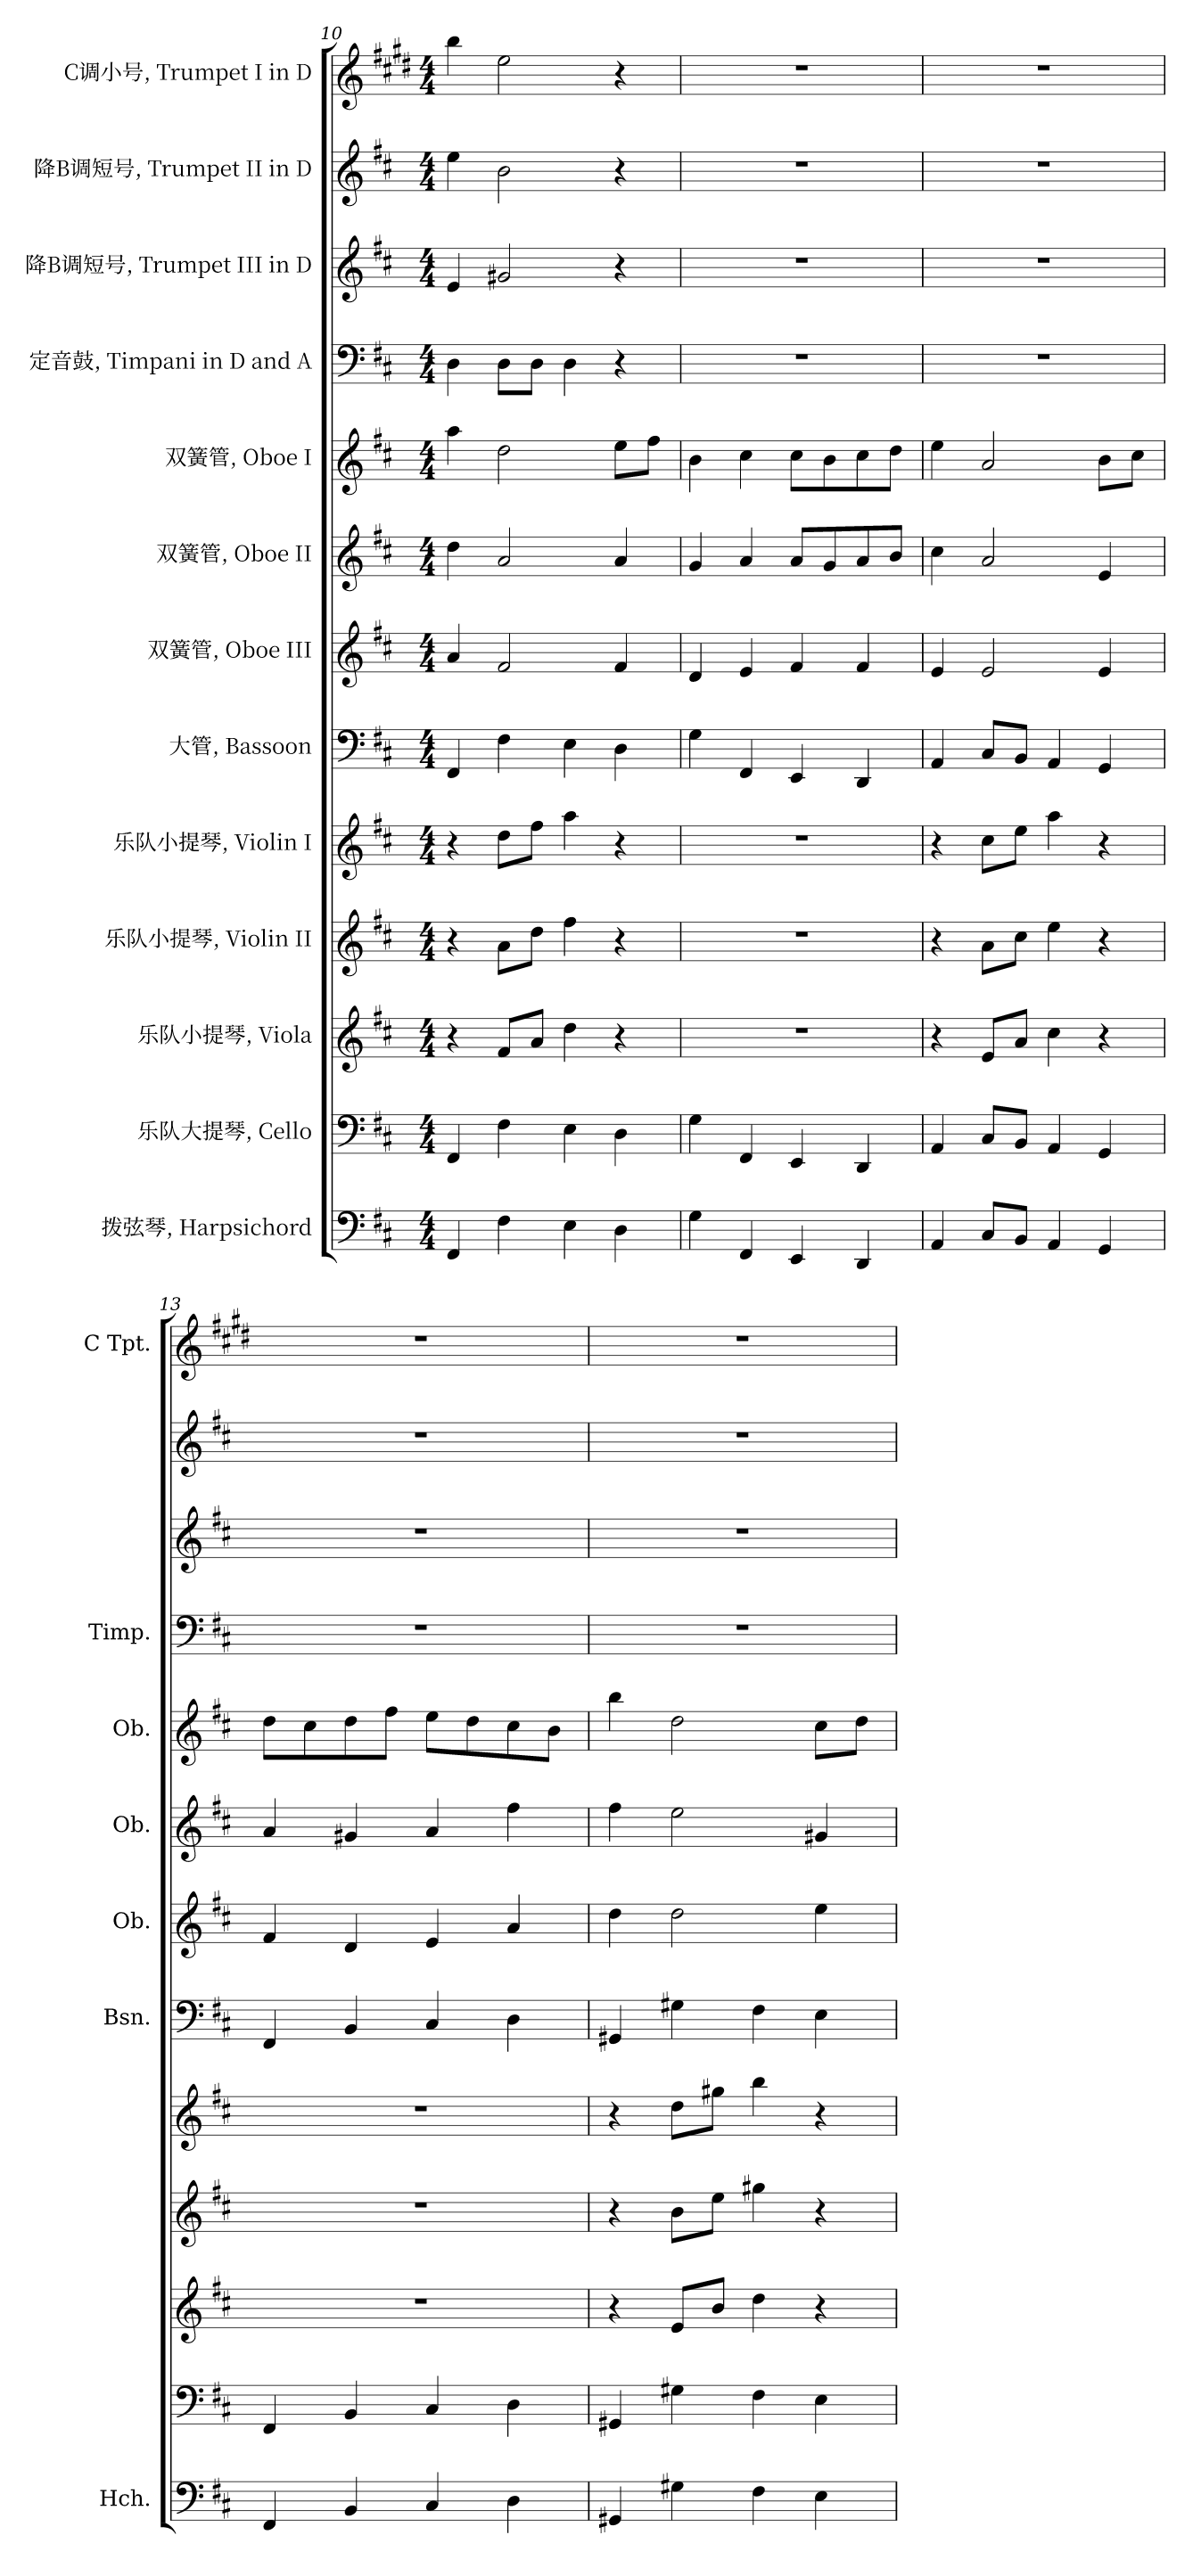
**kern	**kern	**kern	**kern	**kern	**kern	**kern	**kern	**kern	**kern	**kern	**kern	**kern
*part13	*part12	*part11	*part10	*part9	*part8	*part7	*part6	*part5	*part4	*part3	*part2	*part1
*staff13	*staff12	*staff11	*staff10	*staff9	*staff8	*staff7	*staff6	*staff5	*staff4	*staff3	*staff2	*staff1
*I"拨弦琴, Harpsichord	*I"乐队大提琴, Cello	*I"乐队小提琴, Viola	*I"乐队小提琴, Violin II	*I"乐队小提琴, Violin I	*I"大管, Bassoon	*I"双簧管, Oboe III	*I"双簧管, Oboe II	*I"双簧管, Oboe I	*I"定音鼓, Timpani in D and A	*I"降B调短号, Trumpet III in D	*I"降B调短号, Trumpet II in D	*I"C调小号, Trumpet I in D
*I'Hch.	*	*	*	*	*I'Bsn.	*I'Ob.	*I'Ob.	*I'Ob.	*I'Timp.	*	*	*I'C Tpt.
*clefF4	*clefF4	*clefG2	*clefG2	*clefG2	*clefF4	*clefG2	*clefG2	*clefG2	*clefF4	*clefG2	*clefG2	*clefG2
*	*	*	*	*	*	*	*	*	*	*ITrd1c2	*ITrd1c2	*ITrd1c2
*k[f#c#]	*k[f#c#]	*k[f#c#]	*k[f#c#]	*k[f#c#]	*k[f#c#]	*k[f#c#]	*k[f#c#]	*k[f#c#]	*k[f#c#]	*k[]	*k[]	*k[f#c#]
*M4/4	*M4/4	*M4/4	*M4/4	*M4/4	*M4/4	*M4/4	*M4/4	*M4/4	*M4/4	*M4/4	*M4/4	*M4/4
=10	=10	=10	=10	=10	=10	=10	=10	=10	=10	=10	=10	=10
4FF#/	4FF#/	4r	4r	4r	4FF#/	4a/	4dd\	4aa\	4D\	4d/	4dd\	4aa\
4F#\	4F#\	8f#/L	8a\L	8dd\L	4F#\	2f#/	2a/	2dd\	8D\L	2f#X/	2a\	2dd\
.	.	8a/J	8dd\J	8ff#\J	.	.	.	.	8D\J	.	.	.
4E\	4E\	4dd\	4ff#\	4aa\	4E\	.	.	.	4D\	.	.	.
4D\	4D\	4r	4r	4r	4D\	4f#/	4a/	8ee\L	4r	4r	4r	4r
.	.	.	.	.	.	.	.	8ff#\J	.	.	.	.
=11	=11	=11	=11	=11	=11	=11	=11	=11	=11	=11	=11	=11
4G\	4G\	1r	1r	1r	4G\	4d/	4g/	4b\	1r	1r	1r	1r
4FF#/	4FF#/	.	.	.	4FF#/	4e/	4a/	4cc#\	.	.	.	.
4EE/	4EE/	.	.	.	4EE/	4f#/	8a/L	8cc#\L	.	.	.	.
.	.	.	.	.	.	.	8g/	8b\	.	.	.	.
4DD/	4DD/	.	.	.	4DD/	4f#/	8a/	8cc#\	.	.	.	.
.	.	.	.	.	.	.	8b/J	8dd\J	.	.	.	.
=12	=12	=12	=12	=12	=12	=12	=12	=12	=12	=12	=12	=12
4AA/	4AA/	4r	4r	4r	4AA/	4e/	4cc#\	4ee\	1r	1r	1r	1r
8C#/L	8C#/L	8e/L	8a\L	8cc#\L	8C#/L	2e/	2a/	2a/	.	.	.	.
8BB/J	8BB/J	8a/J	8cc#\J	8ee\J	8BB/J	.	.	.	.	.	.	.
4AA/	4AA/	4cc#\	4ee\	4aa\	4AA/	.	.	.	.	.	.	.
4GG/	4GG/	4r	4r	4r	4GG/	4e/	4e/	8b\L	.	.	.	.
.	.	.	.	.	.	.	.	8cc#\J	.	.	.	.
=13	=13	=13	=13	=13	=13	=13	=13	=13	=13	=13	=13	=13
4FF#/	4FF#/	1r	1r	1r	4FF#/	4f#/	4a/	8dd\L	1r	1r	1r	1r
.	.	.	.	.	.	.	.	8cc#\	.	.	.	.
4BB/	4BB/	.	.	.	4BB/	4d/	4g#X/	8dd\	.	.	.	.
.	.	.	.	.	.	.	.	8ff#\J	.	.	.	.
4C#/	4C#/	.	.	.	4C#/	4e/	4a/	8ee\L	.	.	.	.
.	.	.	.	.	.	.	.	8dd\	.	.	.	.
4D\	4D\	.	.	.	4D\	4a/	4ff#\	8cc#\	.	.	.	.
.	.	.	.	.	.	.	.	8b\J	.	.	.	.
!!LO:PB:g=z
=14	=14	=14	=14	=14	=14	=14	=14	=14	=14	=14	=14	=14
4GG#X/	4GG#X/	4r	4r	4r	4GG#X/	4dd\	4ff#\	4bb\	1r	1r	1r	1r
4G#X\	4G#X\	8e/L	8b\L	8dd\L	4G#X\	2dd\	2ee\	2dd\	.	.	.	.
.	.	8b/J	8ee\J	8gg#X\J	.	.	.	.	.	.	.	.
4F#\	4F#\	4dd\	4gg#X\	4bb\	4F#\	.	.	.	.	.	.	.
4E\	4E\	4r	4r	4r	4E\	4ee\	4g#X/	8cc#\L	.	.	.	.
.	.	.	.	.	.	.	.	8dd\J	.	.	.	.
=	=	=	=	=	=	=	=	=	=	=	=	=
*-	*-	*-	*-	*-	*-	*-	*-	*-	*-	*-	*-	*-
